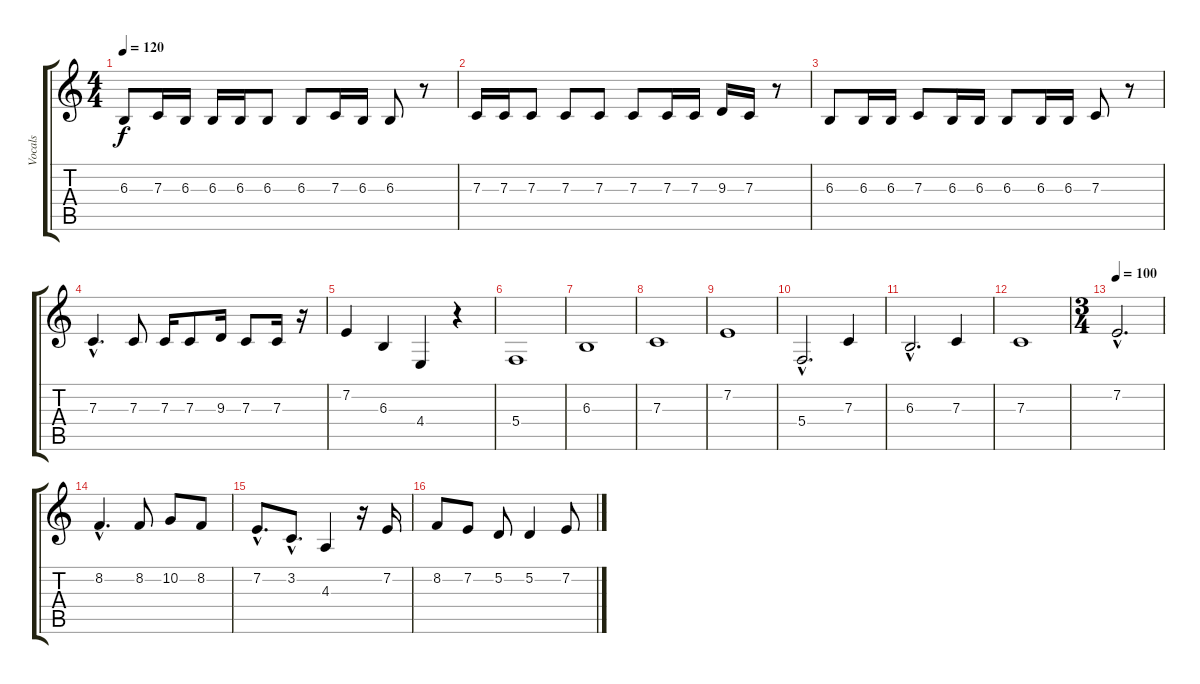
\track ("Vocals" "Vocals") {instrument altosax}
\staff {score tabs}
\tuning (D4 A3 F3 C3 G2 C2) {hide}
\ts (4 4)
\tempo 120
\clef g2
\ks c
6.3.8{dy f} 7.3.16 6.3.16 6.3.16 6.3.16 6.3.8 6.3.8 7.3.16 6.3.16 6.3.8 r.8 |
7.3.16 7.3.16 7.3.8 7.3.8 7.3.8 7.3.8 7.3.16 7.3.16 9.3.16 7.3.16 r.8 |
6.3.8 6.3.16 6.3.16 7.3.8 6.3.16 6.3.16 6.3.8 6.3.16 6.3.16 7.3.8 r.8 |
7.3{hac}.4{d} 7.3.8 7.3.16 7.3.8 9.3.16 7.3.8 7.3.16 r.16 |
7.2.4 6.3.4 4.4.4 r.4 |
5.4.1 |
6.3.1 |
7.3.1 |
7.2.1 |
5.4{hac}.2{d} 7.3.4 |
6.3{hac}.2{d} 7.3.4 |
7.3.1 |
\ts (3 4)
\tempo 100
7.2{hac}.2{d} |
8.2{hac}.4{d} 8.2.8 10.2.8 8.2.8 |
7.2{hac}.8{d} 3.2{hac}.8{d} 4.3.4 r.16 7.2.16 |
8.2.8 7.2.8 5.2.8 5.2.4 7.2.8
